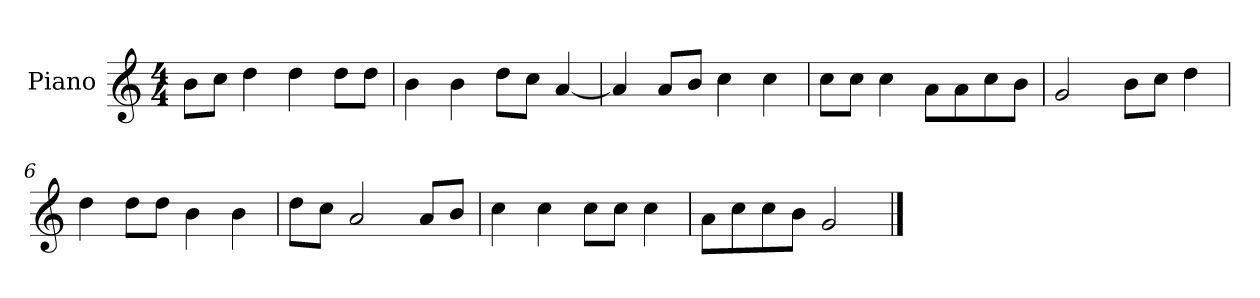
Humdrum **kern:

**kern
*part1
*staff1
*I"Piano
*I'P-no
*clefG2
*k[]
*M4/4
*MM90
=1
8b\L
8cc\J
4dd\
4dd\
8dd\L
8dd\J
=2
4b\
4b\
8dd\L
8cc\J
[4a/
=3
4a/]
8a/L
8b/J
4cc\
4cc\
=4
8cc\L
8cc\J
4cc\
8a\L
8a\
8cc\
8b\J
=5
2g/
8b\L
8cc\J
4dd\
=6
4dd\
8dd\L
8dd\J
4b\
4b\
=7
8dd\L
8cc\J
2a/
8a/L
8b/J
!!LO:LB:g=z
=8
4cc\
4cc\
8cc\L
8cc\J
4cc\
=9
8a\L
8cc\
8cc\
8b\J
2g/
==
*-
